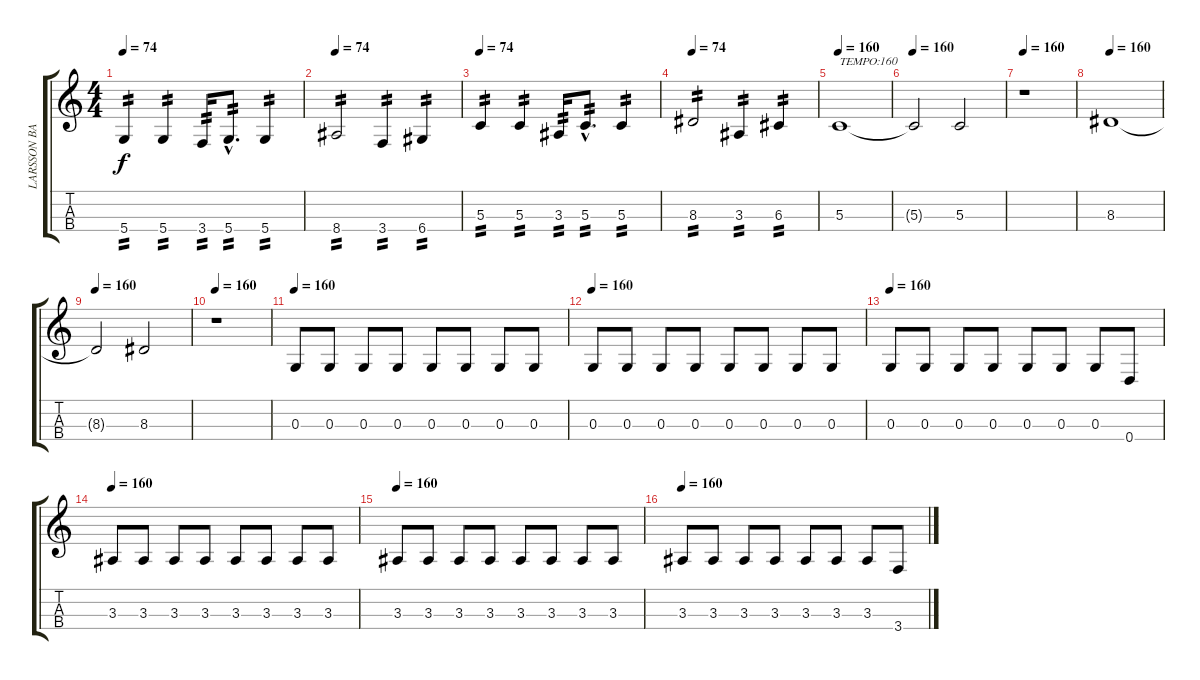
\track ("LARSSON BASS" "LARSSON BA") {instrument fretlessbass}
\staff {score tabs}
\tuning (F3 C3 G2 D2) {hide}
\ts (4 4)
\tempo 74
\clef g2
\ks c
5.4.4{tp 2 dy f} 5.4.4{tp 2} 3.4.16{tp 2} 5.4{hac}.8{d tp 2} 5.4.4{tp 2} |
\tempo 74
8.4.2{tp 2} 3.4.4{tp 2} 6.4.4{tp 2} |
\tempo 74
5.3.4{tp 2} 5.3.4{tp 2} 3.3.16{tp 2} 5.3{hac}.8{d tp 2} 5.3.4{tp 2} |
\tempo 74
8.3.2{tp 2} 3.3.4{tp 2} 6.3.4{tp 2} |
\tempo 160
5.3.1{txt "TEMPO:160"} |
\tempo 160
5.3{t}.2 5.3.2 |
\tempo 160
r.1 |
\tempo 160
8.3.1 |
\tempo 160
8.3{t}.2 8.3.2 |
\tempo 160
r.1 |
\tempo 160
0.3.8 0.3.8 0.3.8 0.3.8 0.3.8 0.3.8 0.3.8 0.3.8 |
\tempo 160
0.3.8 0.3.8 0.3.8 0.3.8 0.3.8 0.3.8 0.3.8 0.3.8 |
\tempo 160
0.3.8 0.3.8 0.3.8 0.3.8 0.3.8 0.3.8 0.3.8 0.4.8 |
\tempo 160
3.3.8 3.3.8 3.3.8 3.3.8 3.3.8 3.3.8 3.3.8 3.3.8 |
\tempo 160
3.3.8 3.3.8 3.3.8 3.3.8 3.3.8 3.3.8 3.3.8 3.3.8 |
\tempo 160
3.3.8 3.3.8 3.3.8 3.3.8 3.3.8 3.3.8 3.3.8 3.4.8
